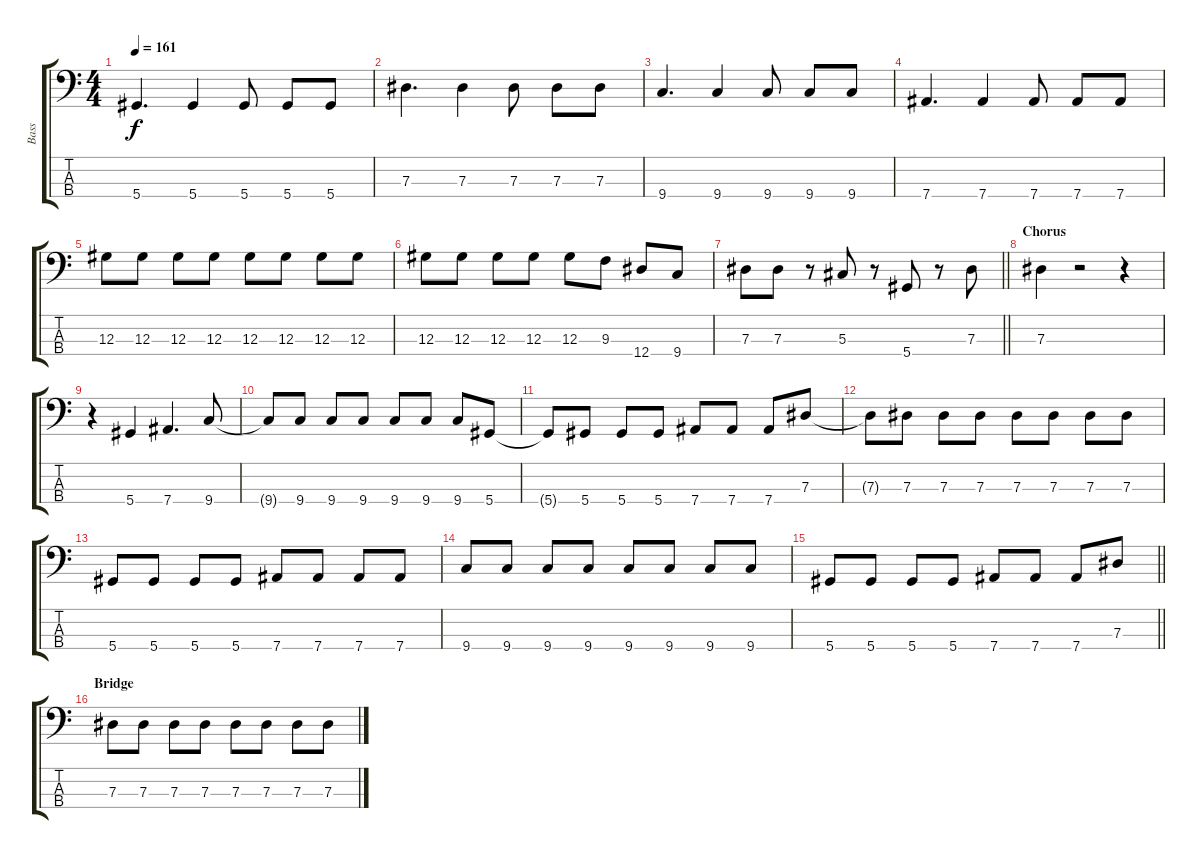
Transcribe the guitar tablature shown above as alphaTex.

\track ("Bass" "Bass") {instrument electricbasspick}
\staff {score tabs}
\tuning (Gb2 Db2 Ab1 Eb1) {hide}
\ts (4 4)
\tempo 161
\clef f4
\ks c
5.4.4{d dy f} 5.4.4 5.4.8 5.4.8 5.4.8 |
7.3.4{d} 7.3.4 7.3.8 7.3.8 7.3.8 |
9.4.4{d} 9.4.4 9.4.8 9.4.8 9.4.8 |
7.4.4{d} 7.4.4 7.4.8 7.4.8 7.4.8 |
12.3.8 12.3.8 12.3.8 12.3.8 12.3.8 12.3.8 12.3.8 12.3.8 |
12.3.8 12.3.8 12.3.8 12.3.8 12.3.8 9.3.8 12.4.8 9.4.8 |
\barLineRight lightlight
7.3.8 7.3.8 r.8 5.3.8 r.8 5.4.8 r.8 7.3.8 |
\section ("" "Chorus")
7.3.4 r.2 r.4 |
r.4 5.4.4 7.4.4{d} 9.4.8 |
9.4{t}.8 9.4.8 9.4.8 9.4.8 9.4.8 9.4.8 9.4.8 5.4.8 |
5.4{t}.8 5.4.8 5.4.8 5.4.8 7.4.8 7.4.8 7.4.8 7.3.8 |
7.3{t}.8 7.3.8 7.3.8 7.3.8 7.3.8 7.3.8 7.3.8 7.3.8 |
5.4.8 5.4.8 5.4.8 5.4.8 7.4.8 7.4.8 7.4.8 7.4.8 |
9.4.8 9.4.8 9.4.8 9.4.8 9.4.8 9.4.8 9.4.8 9.4.8 |
\barLineRight lightlight
5.4.8 5.4.8 5.4.8 5.4.8 7.4.8 7.4.8 7.4.8 7.3.8 |
\section ("" "Bridge")
7.3.8 7.3.8 7.3.8 7.3.8 7.3.8 7.3.8 7.3.8 7.3.8
